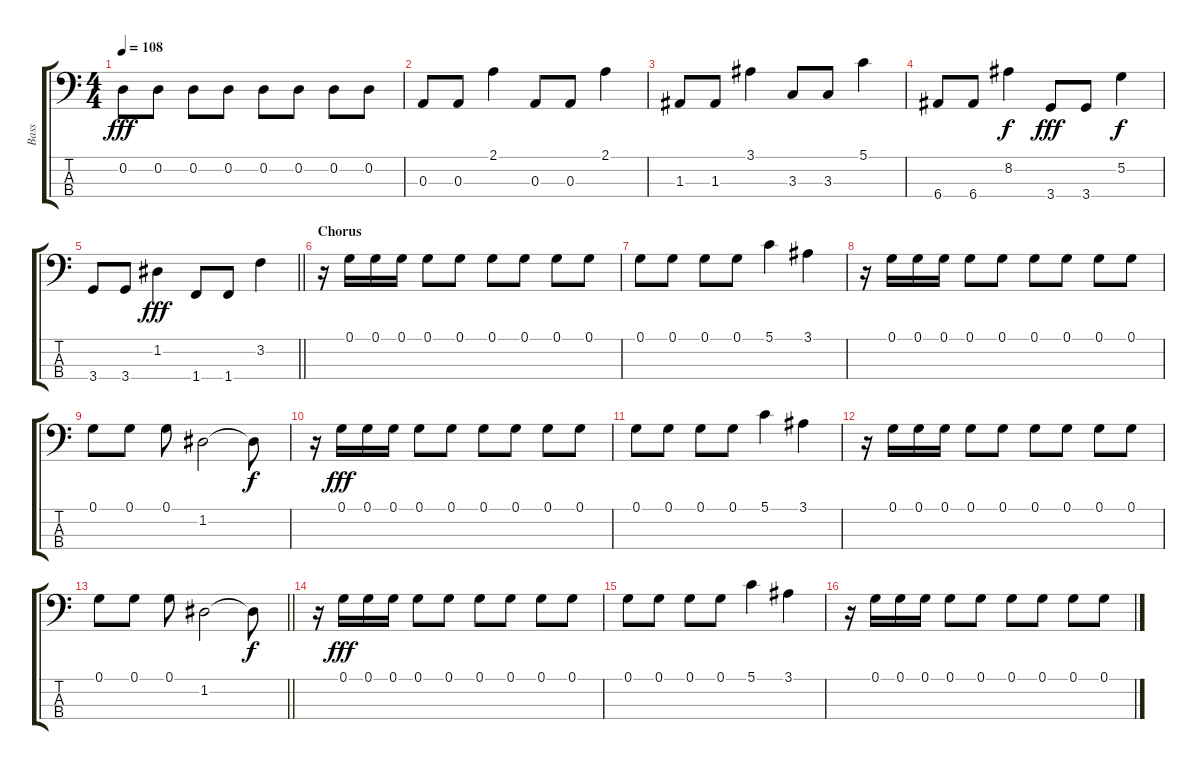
\track ("Bass" "Bass") {instrument electricbassfinger}
\staff {score tabs}
\tuning (G2 D2 A1 E1) {hide}
\ts (4 4)
\tempo 108
\clef f4
\ks c
0.2.8{dy fff} 0.2.8 0.2.8 0.2.8 0.2.8 0.2.8 0.2.8 0.2.8 |
0.3.8 0.3.8 2.1.4 0.3.8 0.3.8 2.1.4 |
1.3.8 1.3.8 3.1.4 3.3.8 3.3.8 5.1.4 |
6.4.8 6.4.8 8.2.4{dy f} 3.4.8{dy fff} 3.4.8 5.2.4{dy f} |
\barLineRight lightlight
3.4.8 3.4.8 1.2.4{dy fff} 1.4.8 1.4.8 3.2.4 |
\section ("" "Chorus")
r.16 0.1.16 0.1.16 0.1.16 0.1.8 0.1.8 0.1.8 0.1.8 0.1.8 0.1.8 |
0.1.8 0.1.8 0.1.8 0.1.8 5.1.4 3.1.4 |
r.16 0.1.16 0.1.16 0.1.16 0.1.8 0.1.8 0.1.8 0.1.8 0.1.8 0.1.8 |
0.1.8 0.1.8 0.1.8 1.2.2 1.2{t}.8{dy f} |
r.16 0.1.16{dy fff} 0.1.16 0.1.16 0.1.8 0.1.8 0.1.8 0.1.8 0.1.8 0.1.8 |
0.1.8 0.1.8 0.1.8 0.1.8 5.1.4 3.1.4 |
r.16 0.1.16 0.1.16 0.1.16 0.1.8 0.1.8 0.1.8 0.1.8 0.1.8 0.1.8 |
\barLineRight lightlight
0.1.8 0.1.8 0.1.8 1.2.2 1.2{t}.8{dy f} |
r.16 0.1.16{dy fff} 0.1.16 0.1.16 0.1.8 0.1.8 0.1.8 0.1.8 0.1.8 0.1.8 |
0.1.8 0.1.8 0.1.8 0.1.8 5.1.4 3.1.4 |
r.16 0.1.16 0.1.16 0.1.16 0.1.8 0.1.8 0.1.8 0.1.8 0.1.8 0.1.8
